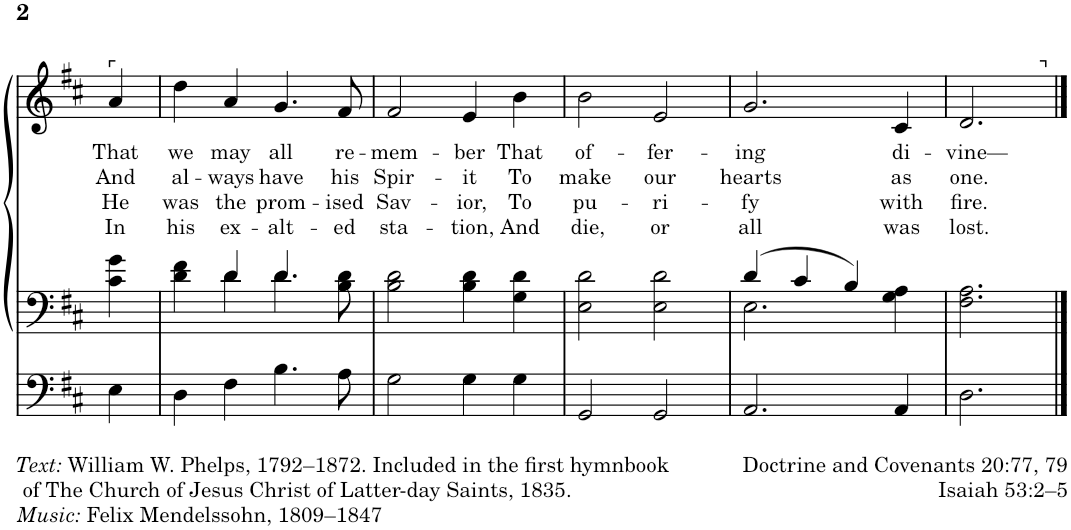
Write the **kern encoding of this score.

**kern	**kern	**kern	**text	**text	**text	**text
*part1	*part1	*part1	*part1	*part1	*part1	*part1
*staff3	*staff2	*staff1	*staff1	*staff1	*staff1	*staff1
*I"Organ	*	*	*	*	*	*
*I'Org.	*	*	*	*	*	*
!!LO:PB:g=z
*clefF4	*clefF4	*clefG2	*	*	*	*
*k[f#c#]	*k[f#c#]	*k[f#c#]	*	*	*	*
*M4/4	*M4/4	*M4/4	*	*	*	*
=16	=16	=16	=16	=16	=16	=16
!	!	!LO:TX:a:t=⌜	!	!	!	!
!	!	!	!LO:LY:b	!LO:LY:b	!LO:LY:b	!LO:LY:b
4E\	4c#\ 4g\	4a/	That	And	He	In
=17	=17	=17	=17	=17	=17	=17
*	*^	*	*	*	*	*
!	!	!	!	!LO:LY:b	!LO:LY:b	!LO:LY:b	!LO:LY:b
4D\	4d\ 4f#\	4ryy	4dd\	we	al-	was	his
!	!	!	!	!LO:LY:b	!LO:LY:b	!LO:LY:b	!LO:LY:b
4F#\	4d/	4d\	4a/	may	-ways	the	ex-
!	!	!	!	!LO:LY:b	!LO:LY:b	!LO:LY:b	!LO:LY:b
4.B\	4.d/	4.d\	4.g/	all	have	prom-	-alt-
!	!	!	!	!LO:LY:b	!LO:LY:b	!LO:LY:b	!LO:LY:b
8A\	8B\ 8d\	8ryy	8f#/	re-	his	-ised	-ed
=18	=18	=18	=18	=18	=18	=18	=18
!	!	!	!	!LO:LY:b	!LO:LY:b	!LO:LY:b	!LO:LY:b
*	*v	*v	*	*	*	*	*
2G\	2B\ 2d\	2f#/	-mem-	Spir-	Sav-	sta-
!	!	!	!LO:LY:b	!LO:LY:b	!LO:LY:b	!LO:LY:b
4G\	4B\ 4d\	4e/	-ber	-it	-ior,	-tion,
!	!	!	!LO:LY:b	!LO:LY:b	!LO:LY:b	!LO:LY:b
4G\	4G\ 4d\	4b\	That	To	To	And
=19	=19	=19	=19	=19	=19	=19
!	!	!	!LO:LY:b	!LO:LY:b	!LO:LY:b	!LO:LY:b
2GG/	2E\ 2d\	2b\	of-	make	pu-	die,
!	!	!	!LO:LY:b	!LO:LY:b	!LO:LY:b	!LO:LY:b
2GG/	2E\ 2d\	2e/	-fer-	our	-ri-	or
=20	=20	=20	=20	=20	=20	=20
*	*^	*	*	*	*	*
!	!	!	!	!LO:LY:b	!LO:LY:b	!LO:LY:b	!LO:LY:b
2.AA/	4d/	2.E\	2.g/	-ing	hearts	-fy	all
.	4c#/	.	.	.	.	.	.
.	4B/	.	.	.	.	.	.
!	!	!	!	!LO:LY:b	!LO:LY:b	!LO:LY:b	!LO:LY:b
4AA/	4G\ 4A\	4ryy	4c#/	di-	as	with	was
=21	=21	=21	=21	=21	=21	=21	=21
!	!	!	!	!LO:LY:b	!LO:LY:b	!LO:LY:b	!LO:LY:b
*	*v	*v	*^	*	*	*	*
2.D\	2.F#\ 2.A\	2.d/	2ryy	-vine—	one.	fire.	lost.
.	.	.	8ryy	.	.	.	.
!	!	!	!LO:TX:a:t=⌝	!	!	!	!
.	.	.	8ryy	.	.	.	.
*	*	*v	*v	*	*	*	*
==	==	==	==	==	==	==
*-	*-	*-	*-	*-	*-	*-
